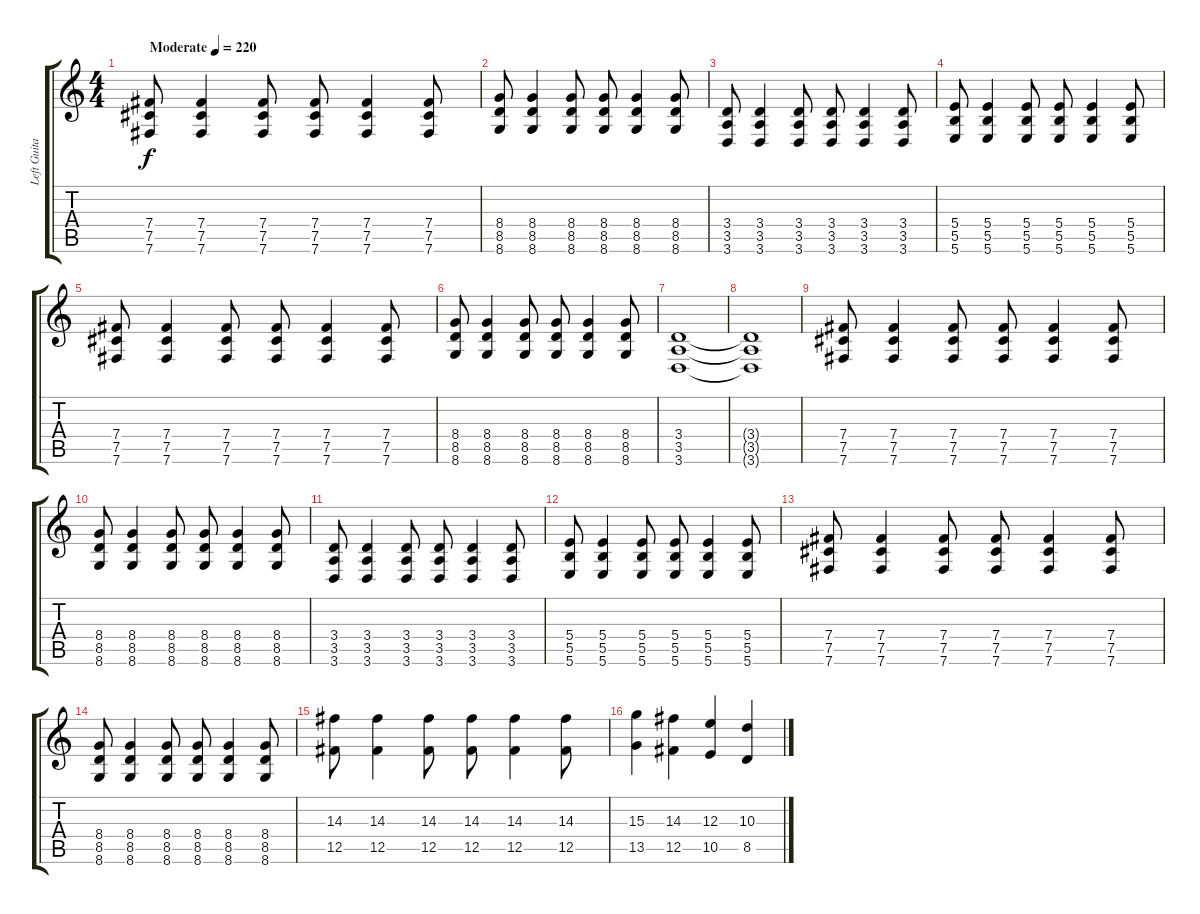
\track ("Left Guitar" "Left Guita") {instrument distortionguitar}
\staff {score tabs}
\tuning (Db4 Ab3 E3 B2 Gb2 B1) {hide}
\ts (4 4)
\tempo (220 "Moderate")
\clef g2
\ks c
(7.4 7.5 7.6).8{dy f instrument distortionguitar} (7.4 7.5 7.6).4 (7.4 7.5 7.6).8 (7.4 7.5 7.6).8 (7.4 7.5 7.6).4 (7.4 7.5 7.6).8 |
(8.4 8.5 8.6).8 (8.4 8.5 8.6).4 (8.4 8.5 8.6).8 (8.4 8.5 8.6).8 (8.4 8.5 8.6).4 (8.4 8.5 8.6).8 |
(3.4 3.5 3.6).8 (3.4 3.5 3.6).4 (3.4 3.5 3.6).8 (3.4 3.5 3.6).8 (3.4 3.5 3.6).4 (3.4 3.5 3.6).8 |
(5.4 5.5 5.6).8 (5.4 5.5 5.6).4 (5.4 5.5 5.6).8 (5.4 5.5 5.6).8 (5.4 5.5 5.6).4 (5.4 5.5 5.6).8 |
(7.4 7.5 7.6).8 (7.4 7.5 7.6).4 (7.4 7.5 7.6).8 (7.4 7.5 7.6).8 (7.4 7.5 7.6).4 (7.4 7.5 7.6).8 |
(8.4 8.5 8.6).8 (8.4 8.5 8.6).4 (8.4 8.5 8.6).8 (8.4 8.5 8.6).8 (8.4 8.5 8.6).4 (8.4 8.5 8.6).8 |
(3.4 3.5 3.6).1 |
(3.4{t} 3.5{t} 3.6{t}).1 |
(7.4 7.5 7.6).8 (7.4 7.5 7.6).4 (7.4 7.5 7.6).8 (7.4 7.5 7.6).8 (7.4 7.5 7.6).4 (7.4 7.5 7.6).8 |
(8.4 8.5 8.6).8 (8.4 8.5 8.6).4 (8.4 8.5 8.6).8 (8.4 8.5 8.6).8 (8.4 8.5 8.6).4 (8.4 8.5 8.6).8 |
(3.4 3.5 3.6).8 (3.4 3.5 3.6).4 (3.4 3.5 3.6).8 (3.4 3.5 3.6).8 (3.4 3.5 3.6).4 (3.4 3.5 3.6).8 |
(5.4 5.5 5.6).8 (5.4 5.5 5.6).4 (5.4 5.5 5.6).8 (5.4 5.5 5.6).8 (5.4 5.5 5.6).4 (5.4 5.5 5.6).8 |
(7.4 7.5 7.6).8 (7.4 7.5 7.6).4 (7.4 7.5 7.6).8 (7.4 7.5 7.6).8 (7.4 7.5 7.6).4 (7.4 7.5 7.6).8 |
(8.4 8.5 8.6).8 (8.4 8.5 8.6).4 (8.4 8.5 8.6).8 (8.4 8.5 8.6).8 (8.4 8.5 8.6).4 (8.4 8.5 8.6).8 |
(14.3 12.5).8 (14.3 12.5).4 (14.3 12.5).8 (14.3 12.5).8 (14.3 12.5).4 (14.3 12.5).8 |
(15.3 13.5).4 (14.3 12.5).4 (12.3 10.5).4 (10.3 8.5).4
